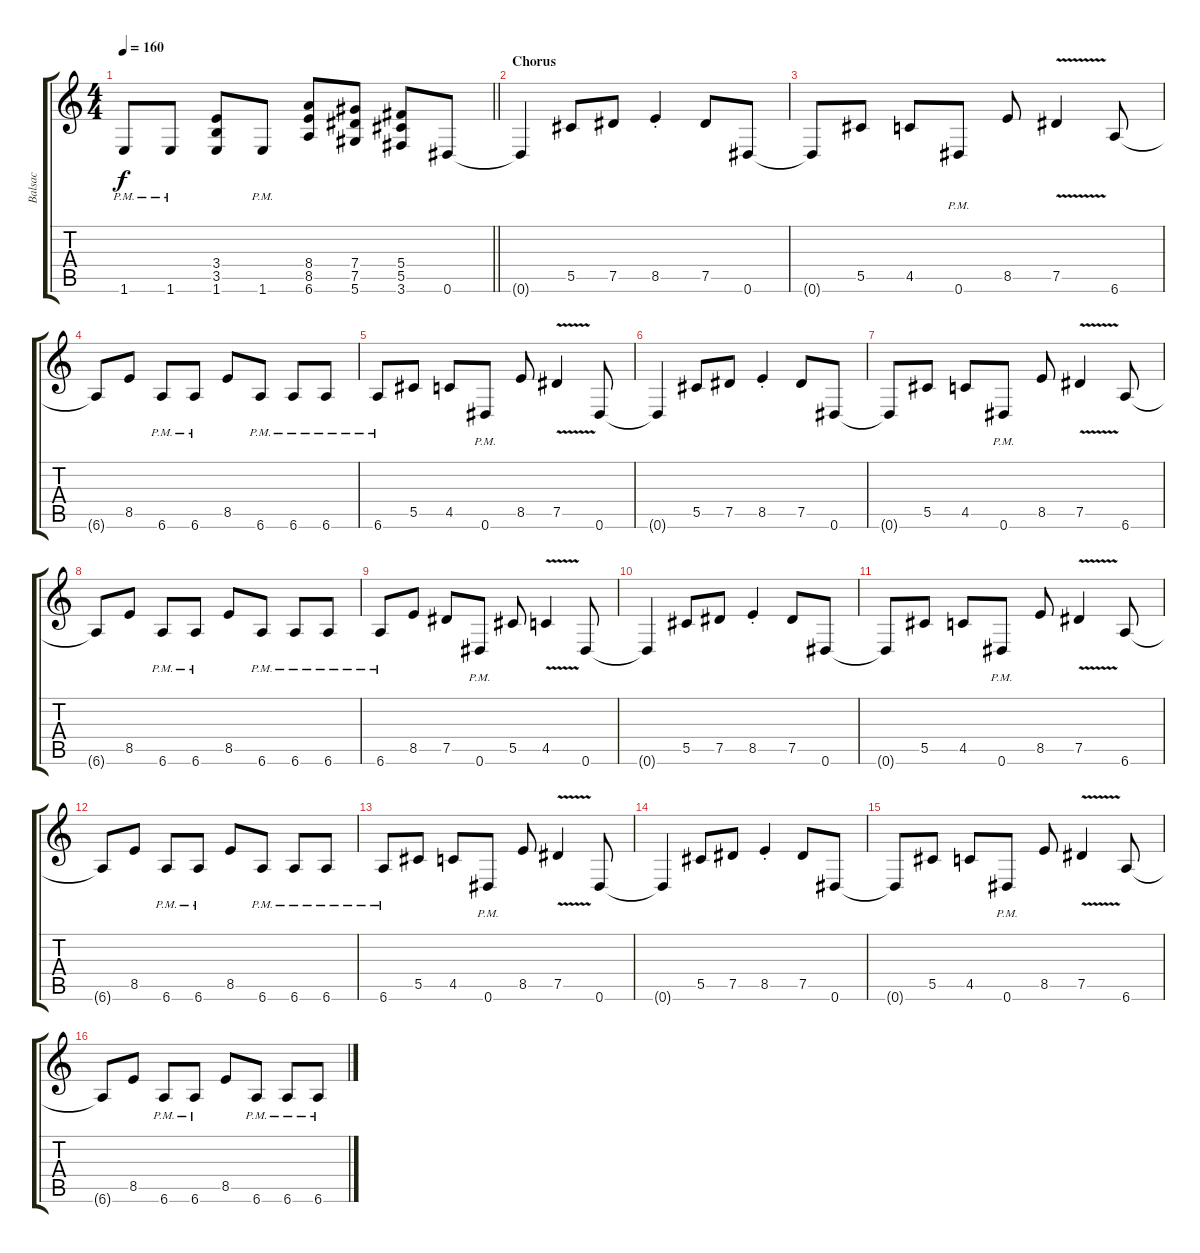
\track ("Balsac" "Balsac") {instrument overdrivenguitar}
\staff {score tabs}
\tuning (Eb4 Bb3 Gb3 Db3 Ab2 Eb2) {hide}
\ts (4 4)
\tempo 160
\clef g2
\barLineRight lightlight
\ks c
1.6{pm}.8{dy f} 1.6{pm}.8 (3.4 3.5 1.6).8 1.6{pm}.8 (8.4 8.5 6.6).8 (7.4 7.5 5.6).8 (5.4 5.5 3.6).8 0.6.8 |
\section ("" "Chorus")
0.6{t}.4 5.5.8 7.5.8 8.5{st}.4 7.5.8 0.6.8 |
0.6{t}.8 5.5.8 4.5.8 0.6{pm}.8 8.5.8 7.5{v}.4 6.6.8 |
6.6{t}.8 8.5.8 6.6{pm}.8 6.6{pm}.8 8.5.8 6.6{pm}.8 6.6{pm}.8 6.6{pm}.8 |
6.6{pm}.8 5.5.8 4.5.8 0.6{pm}.8 8.5.8 7.5{v}.4 0.6.8 |
0.6{t}.4 5.5.8 7.5.8 8.5{st}.4 7.5.8 0.6.8 |
0.6{t}.8 5.5.8 4.5.8 0.6{pm}.8 8.5.8 7.5{v}.4 6.6.8 |
6.6{t}.8 8.5.8 6.6{pm}.8 6.6{pm}.8 8.5.8 6.6{pm}.8 6.6{pm}.8 6.6{pm}.8 |
6.6{pm}.8 8.5.8 7.5.8 0.6{pm}.8 5.5.8 4.5{v}.4 0.6.8 |
0.6{t}.4 5.5.8 7.5.8 8.5{st}.4 7.5.8 0.6.8 |
0.6{t}.8 5.5.8 4.5.8 0.6{pm}.8 8.5.8 7.5{v}.4 6.6.8 |
6.6{t}.8 8.5.8 6.6{pm}.8 6.6{pm}.8 8.5.8 6.6{pm}.8 6.6{pm}.8 6.6{pm}.8 |
6.6{pm}.8 5.5.8 4.5.8 0.6{pm}.8 8.5.8 7.5{v}.4 0.6.8 |
0.6{t}.4 5.5.8 7.5.8 8.5{st}.4 7.5.8 0.6.8 |
0.6{t}.8 5.5.8 4.5.8 0.6{pm}.8 8.5.8 7.5{v}.4 6.6.8 |
6.6{t}.8 8.5.8 6.6{pm}.8 6.6{pm}.8 8.5.8 6.6{pm}.8 6.6{pm}.8 6.6{pm}.8
